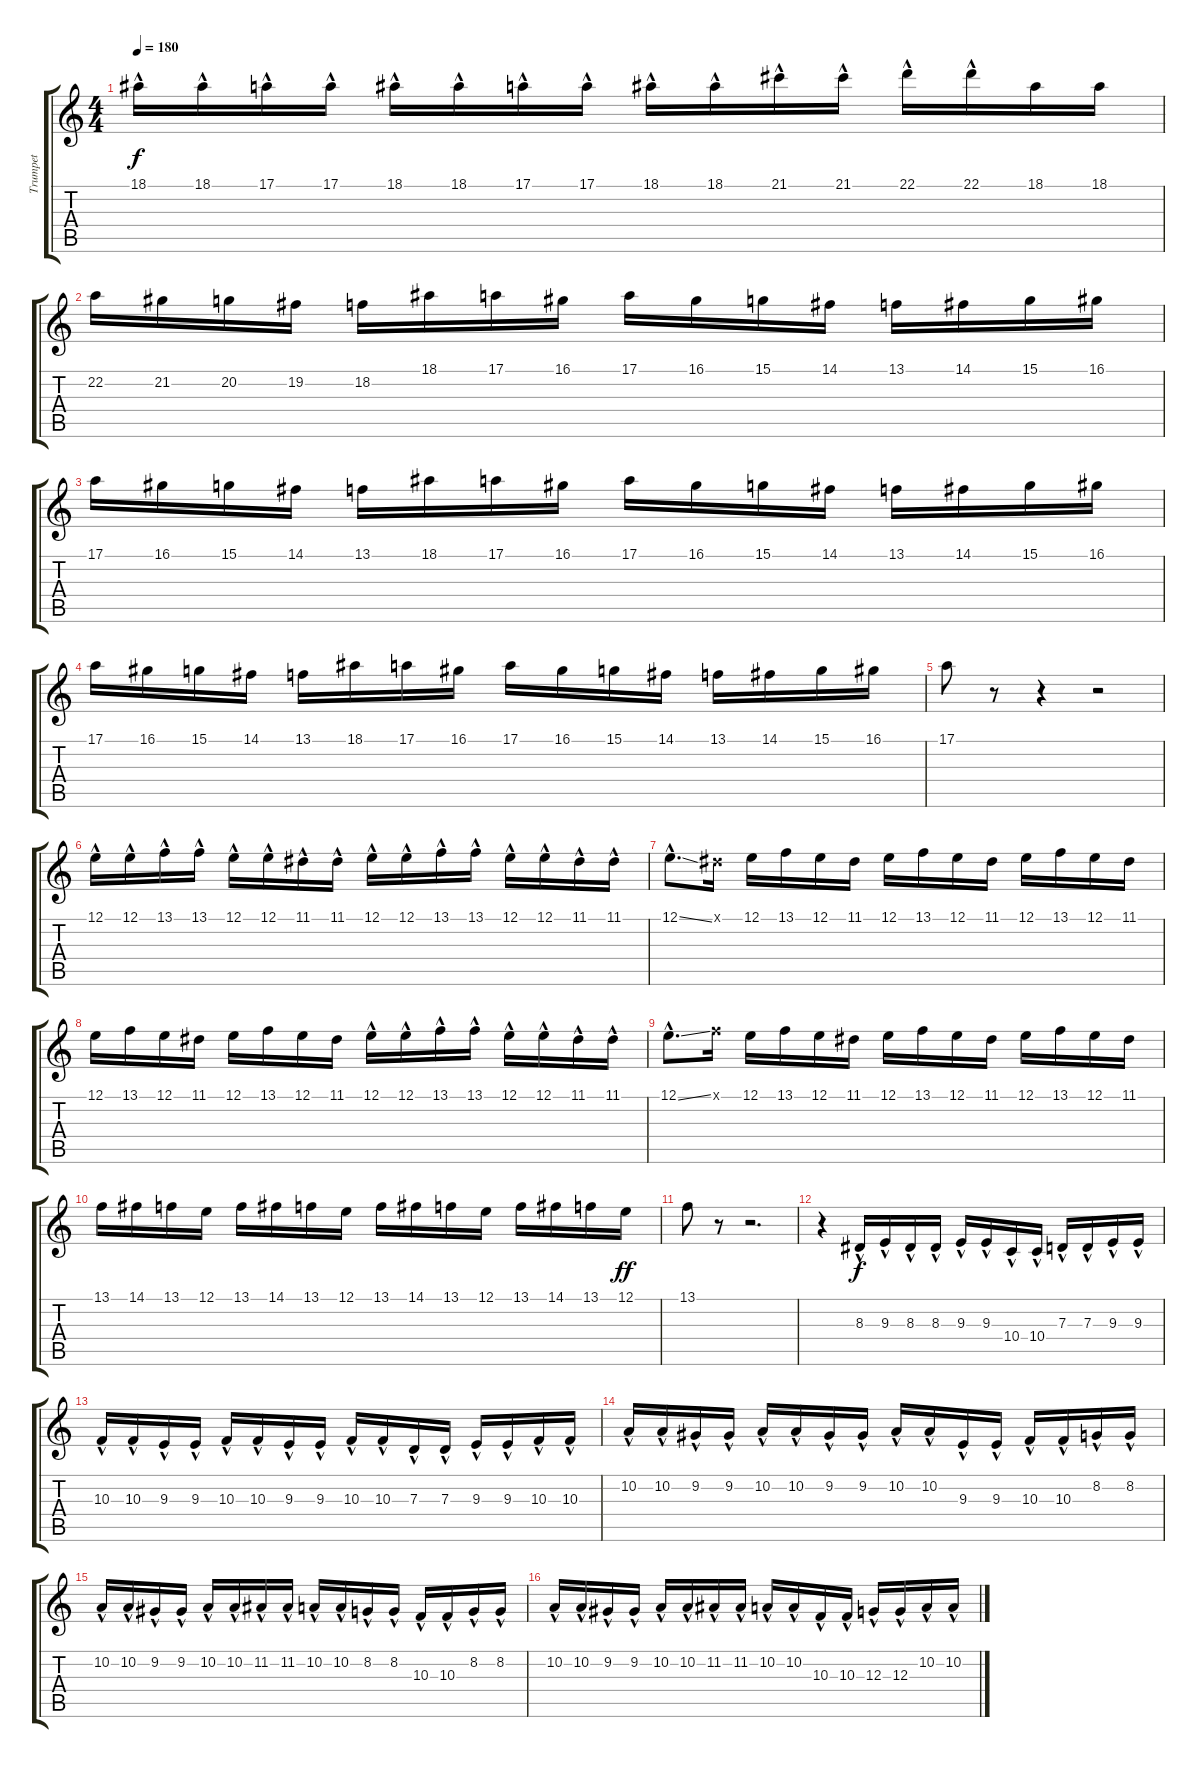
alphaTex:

\track ("Trumpet" "Trumpet") {instrument trumpet}
\staff {score tabs}
\tuning (E4 B3 G3 D3 A2 E2) {hide}
\ts (4 4)
\tempo 180
\clef g2
\ks c
18.1{hac}.16{dy f} 18.1{hac}.16 17.1{hac}.16 17.1{hac}.16 18.1{hac}.16 18.1{hac}.16 17.1{hac}.16 17.1{hac}.16 18.1{hac}.16 18.1{hac}.16 21.1{hac}.16 21.1{hac}.16 22.1{hac}.16 22.1{hac}.16 18.1.16 18.1.16 |
22.2.16 21.2.16 20.2.16 19.2.16 18.2.16 18.1.16 17.1.16 16.1.16 17.1.16 16.1.16 15.1.16 14.1.16 13.1.16 14.1.16 15.1.16 16.1.16 |
17.1.16 16.1.16 15.1.16 14.1.16 13.1.16 18.1.16 17.1.16 16.1.16 17.1.16 16.1.16 15.1.16 14.1.16 13.1.16 14.1.16 15.1.16 16.1.16 |
17.1.16 16.1.16 15.1.16 14.1.16 13.1.16 18.1.16 17.1.16 16.1.16 17.1.16 16.1.16 15.1.16 14.1.16 13.1.16 14.1.16 15.1.16 16.1.16 |
17.1.8 r.8 r.4 r.2 |
12.1{hac}.16 12.1{hac}.16 13.1{hac}.16 13.1{hac}.16 12.1{hac}.16 12.1{hac}.16 11.1{hac}.16 11.1{hac}.16 12.1{hac}.16 12.1{hac}.16 13.1{hac}.16 13.1{hac}.16 12.1{hac}.16 12.1{hac}.16 11.1{hac}.16 11.1{hac}.16 |
12.1{ss hac}.8{d} 11.1{x}.16 12.1.16 13.1.16 12.1.16 11.1.16 12.1.16 13.1.16 12.1.16 11.1.16 12.1.16 13.1.16 12.1.16 11.1.16 |
12.1.16 13.1.16 12.1.16 11.1.16 12.1.16 13.1.16 12.1.16 11.1.16 12.1{hac}.16 12.1{hac}.16 13.1{hac}.16 13.1{hac}.16 12.1{hac}.16 12.1{hac}.16 11.1{hac}.16 11.1{hac}.16 |
12.1{ss hac}.8{d} 13.1{x}.16 12.1.16 13.1.16 12.1.16 11.1.16 12.1.16 13.1.16 12.1.16 11.1.16 12.1.16 13.1.16 12.1.16 11.1.16 |
13.1.16 14.1.16 13.1.16 12.1.16 13.1.16 14.1.16 13.1.16 12.1.16 13.1.16 14.1.16 13.1.16 12.1.16 13.1.16 14.1.16 13.1.16 12.1.16{dy ff} |
13.1.8 r.8 r.2{d} |
r.4 8.3{hac}.16{dy f} 9.3{hac}.16 8.3{hac}.16 8.3{hac}.16 9.3{hac}.16 9.3{hac}.16 10.4{hac}.16 10.4{hac}.16 7.3{hac}.16 7.3{hac}.16 9.3{hac}.16 9.3{hac}.16 |
10.3{hac}.16 10.3{hac}.16 9.3{hac}.16 9.3{hac}.16 10.3{hac}.16 10.3{hac}.16 9.3{hac}.16 9.3{hac}.16 10.3{hac}.16 10.3{hac}.16 7.3{hac}.16 7.3{hac}.16 9.3{hac}.16 9.3{hac}.16 10.3{hac}.16 10.3{hac}.16 |
10.2{hac}.16 10.2{hac}.16 9.2{hac}.16 9.2{hac}.16 10.2{hac}.16 10.2{hac}.16 9.2{hac}.16 9.2{hac}.16 10.2{hac}.16 10.2{hac}.16 9.3{hac}.16 9.3{hac}.16 10.3{hac}.16 10.3{hac}.16 8.2{hac}.16 8.2{hac}.16 |
10.2{hac}.16 10.2{hac}.16 9.2{hac}.16 9.2{hac}.16 10.2{hac}.16 10.2{hac}.16 11.2{hac}.16 11.2{hac}.16 10.2{hac}.16 10.2{hac}.16 8.2{hac}.16 8.2{hac}.16 10.3{hac}.16 10.3{hac}.16 8.2{hac}.16 8.2{hac}.16 |
10.2{hac}.16 10.2{hac}.16 9.2{hac}.16 9.2{hac}.16 10.2{hac}.16 10.2{hac}.16 11.2{hac}.16 11.2{hac}.16 10.2{hac}.16 10.2{hac}.16 10.3{hac}.16 10.3{hac}.16 12.3{hac}.16 12.3{hac}.16 10.2{hac}.16 10.2{hac}.16
